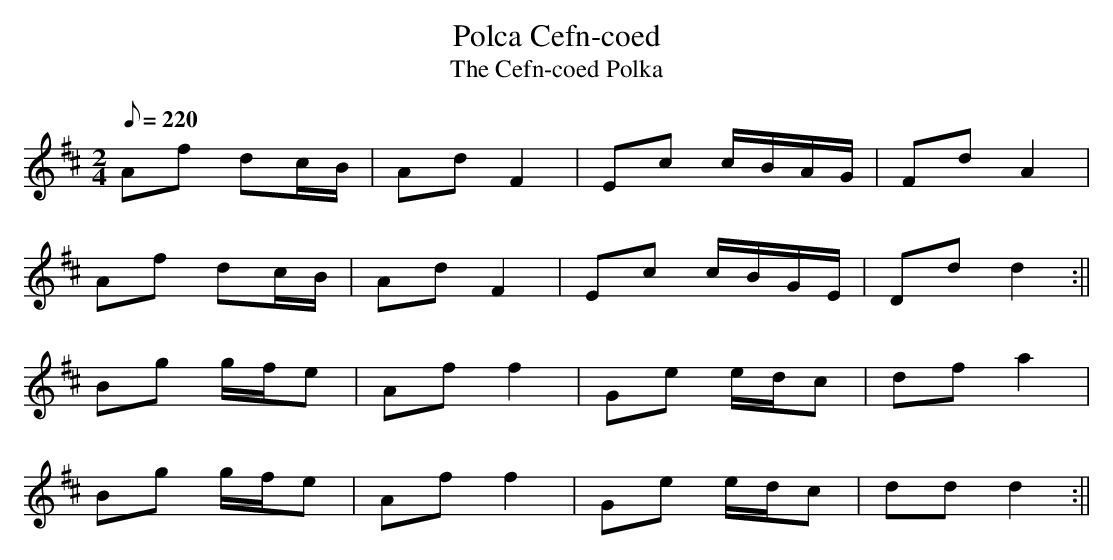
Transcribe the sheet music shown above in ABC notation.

X:1
T:Polca Cefn-coed
T:The Cefn-coed Polka
M:2/4
L:1/8
Q:220
K:D
Af dc/B/|AdF2|Ec c/B/A/G/|FdA2|
Af dc/B/|AdF2|Ec c/B/G/E/|Dd d2:||
Bg g/f/e|Aff2|Ge e/d/c|dfa2|
Bg g/f/e|Af f2|Ge e/d/c|ddd2:||
